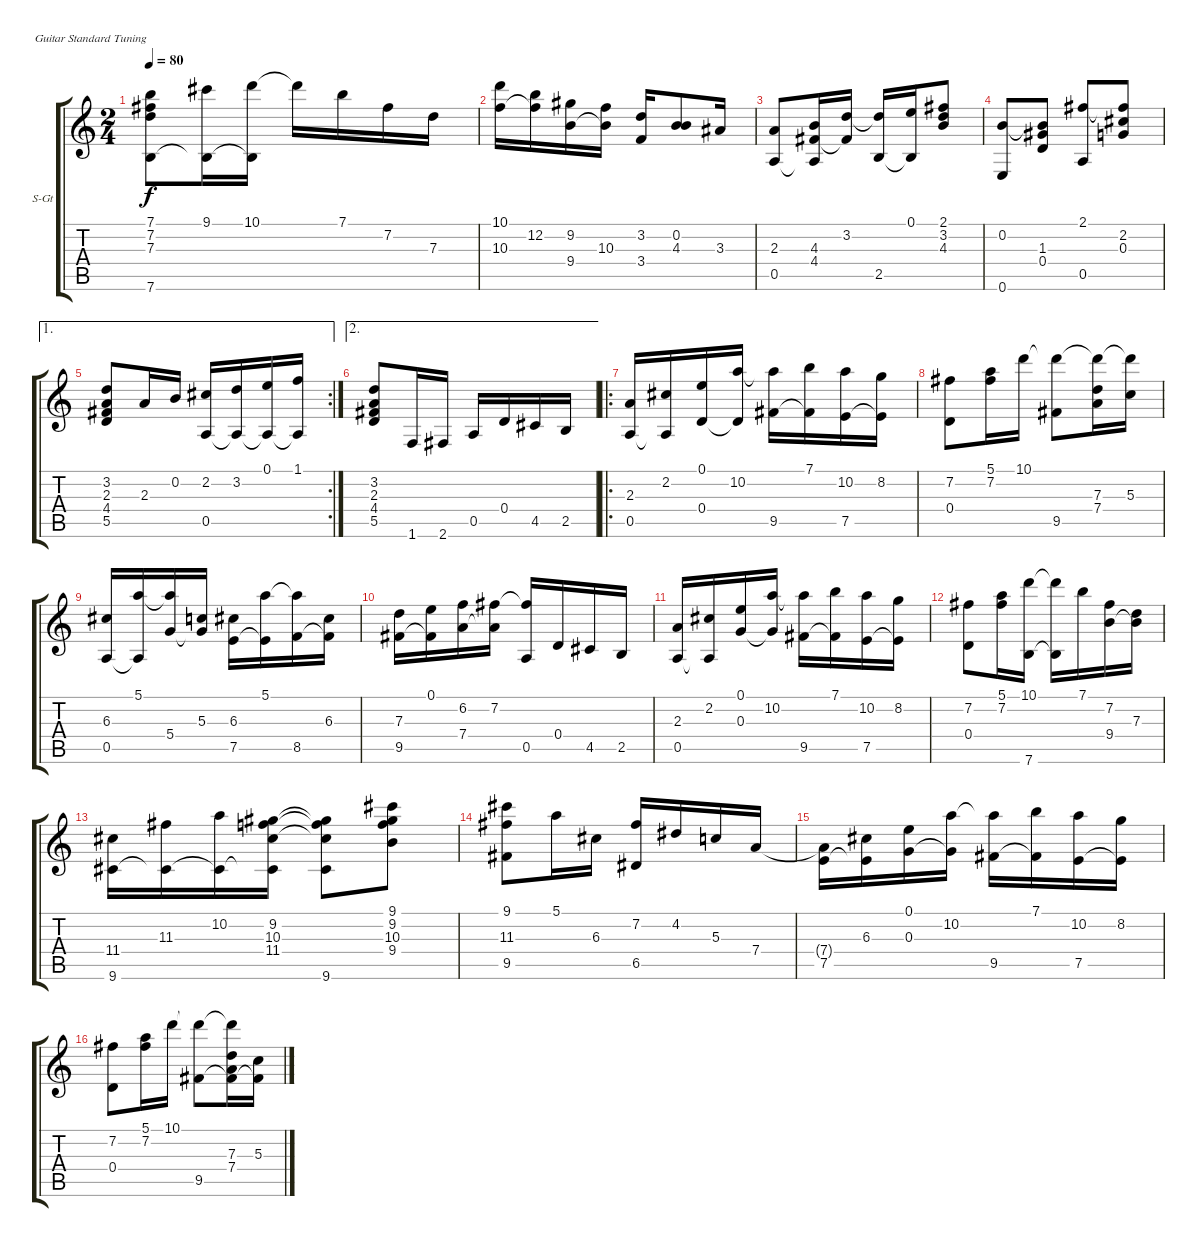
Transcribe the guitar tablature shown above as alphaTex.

\bracketExtendMode groupsimilarinstruments
\firstSystemTrackNameOrientation horizontal
\otherSystemsTrackNameOrientation horizontal
\track ("Track 1" "S-Gt") {instrument honkytonkpiano}
\staff {score tabs}
\tuning (E4 B3 G3 D3 A2 E2)
\displaytranspose 12
\ts (2 4)
\tempo 80
\clef g2
\ks c
(7.1 7.2 7.3 7.6).8{dy f} (9.1 7.6{t}).16 (10.1 7.6{t}).16 10.1{t}.16 7.1.16 7.2.16 7.3.16 |
(10.1 10.3).16 (12.2 10.3{t}).16 (9.2 9.4).16 (10.3 9.4{t}).16 (3.2 3.4).16 (0.2 4.3).8 3.3.16 |
(2.3 0.5).8 (4.3 4.4 0.5{t}).16 (3.2 4.4{t}).16 (3.2{t} 2.5).16 (0.1 2.5{t}).16 (2.1 3.2 4.3).8 |
(0.2 0.6).8 (0.2{t} 1.3 0.4).8 (2.1 0.5).8 (2.1{t} 2.2 0.3).8 |
\ae 1
\rc 2
(3.2 2.3 4.4 5.5).8 2.3.16 0.2.16 (2.2 0.5).16 (3.2 0.5{t}).16 (0.1 0.5{t}).16 (1.1 0.5{t}).16 |
\ae 2
(3.2 2.3 4.4 5.5).8 1.6.16 2.6.16 0.5.16 0.4.16 4.5.16 2.5.16 |
\ro
(2.3 0.5).16 (2.2 0.5{t}).16 (0.1 0.4).16 (10.2 0.4{t}).16 (10.2{t} 9.5).16 (7.1 9.5{t}).16 (10.2 7.5).16 (8.2 7.5{t}).16 |
(7.2 0.4).8 (5.1 7.2).16 10.1.16 (10.1{t} 9.5).8 (7.3 7.4 10.1{t}).16 (10.1{t} 5.3).16 |
(6.3 0.5).16 (5.1 0.5{t}).16 (5.1{t} 5.4).16 (5.3 5.4{t}).16 (6.3 7.5).16 (5.1 7.5{t}).16 (5.1{t} 8.5).16 (6.3 8.5{t}).16 |
(7.3 9.5).16 (0.1 9.5{t}).16 (6.2 7.4).16 (7.2 7.4{t}).16 (7.2{t} 0.5).16 0.4.16 4.5.16 2.5.16 |
(2.3 0.5).16 (2.2 0.5{t}).16 (0.1 0.3).16 (10.2 0.3{t}).16 (10.2{t} 9.5).16 (7.1 9.5{t}).16 (10.2 7.5).16 (8.2 7.5{t}).16 |
(7.2 0.4).8 (5.1 7.2).16 (10.1 7.6).16 (10.1{t} 7.6{t}).16 7.1.16 (7.2 9.4).16 (7.3 9.4{t}).16 |
(11.4 9.6).16 (11.3 9.6{t}).16 (10.2 9.6{t}).16 (9.2 10.3 11.4 9.6{t}).16 (9.2{t} 10.3{t} 11.4{t} 9.6).8 (9.1 9.2 10.3 9.4).8 |
(9.1 11.3 9.5).8 5.1.16 6.3.16 (7.2 6.5).16 4.2.16 5.3.16 7.4.16 |
(7.4{t} 7.5).16 (6.3 7.5{t}).16 (0.1 0.3).16 (10.2 0.3{t}).16 (10.2{t} 9.5).16 (7.1 9.5{t}).16 (10.2 7.5).16 (8.2 7.5{t}).16 |
(7.2 0.4).8 (5.1 7.2).16 10.1.16 (10.1{t} 9.5).8 (10.1{t} 7.3 7.4 9.5{t}).16 (5.3 9.5{t}).16
